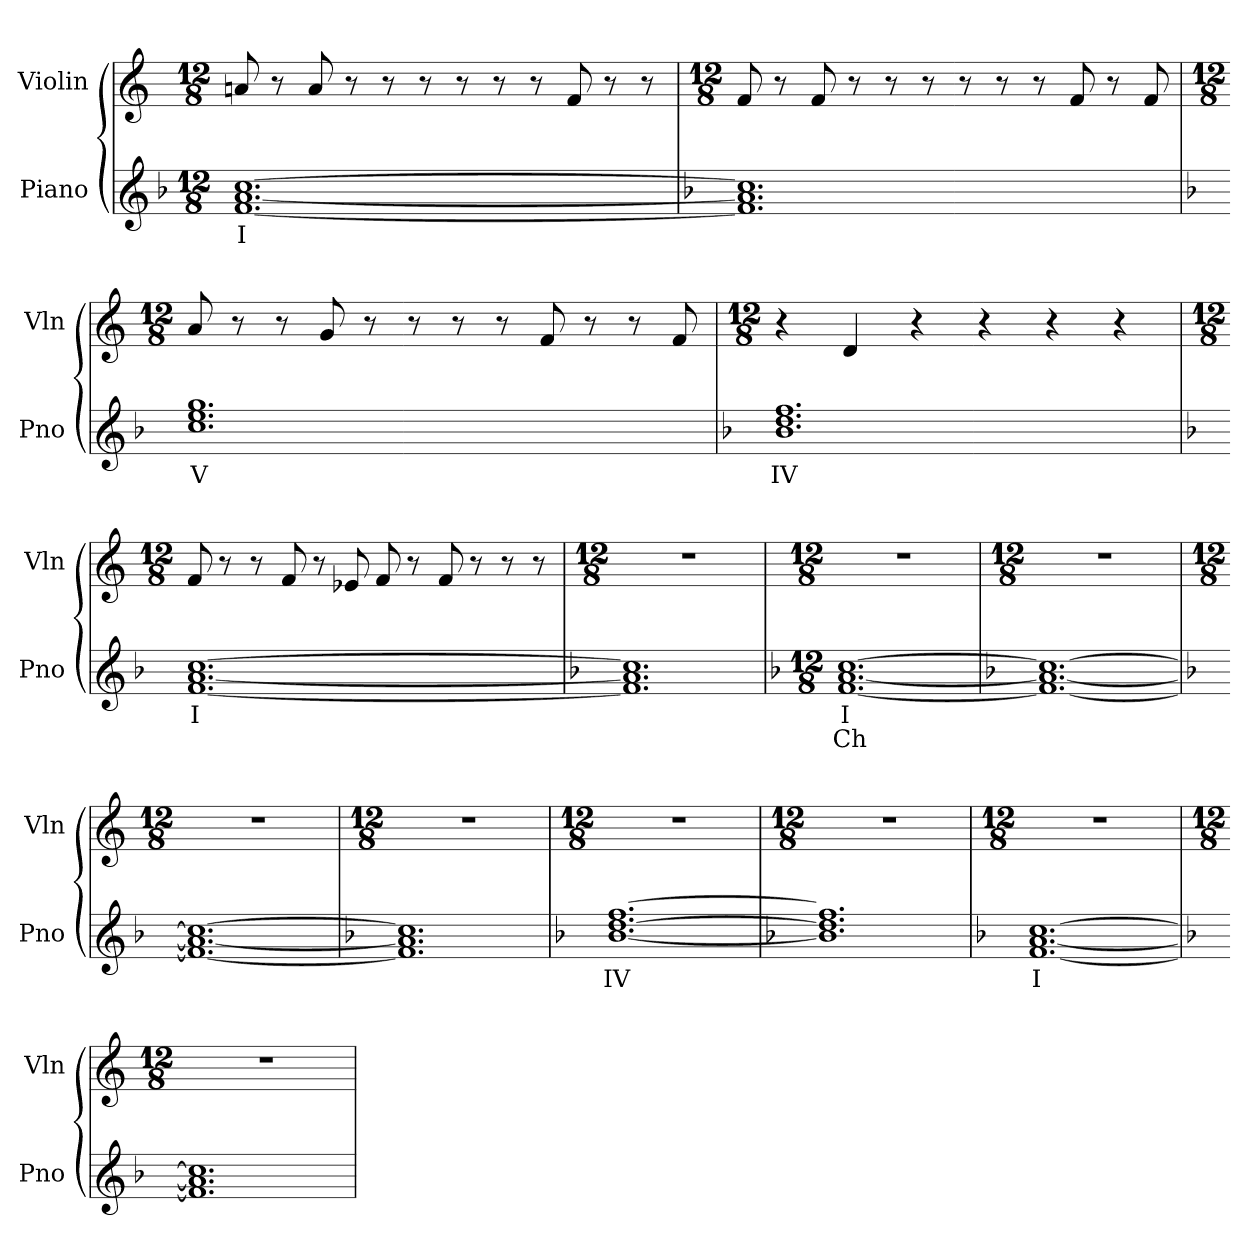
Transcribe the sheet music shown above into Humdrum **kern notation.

**kern	**text	**text	**kern
*part2	*part2	*part2	*part1
*staff2	*staff2	*staff2	*staff1
*I"Piano	*	*	*I"Violin
*I'Pno	*	*	*I'Vln
*k[b-]	*	*	*
*F:	*	*	*
*M12/8	*	*	*M12/8
=	=	=	=
[1.f [1.a [1.cc	I	.	8an
.	.	.	8r
.	.	.	8a
.	.	.	8r
.	.	.	8r
.	.	.	8r
.	.	.	8r
.	.	.	8r
.	.	.	8r
.	.	.	8f
.	.	.	8r
.	.	.	8r
=	=	=	=
*k[b-]	*	*	*
*F:	*	*	*
*	*	*	*M12/8
1.f] 1.a] 1.cc]	.	.	8f
.	.	.	8r
.	.	.	8f
.	.	.	8r
.	.	.	8r
.	.	.	8r
.	.	.	8r
.	.	.	8r
.	.	.	8r
.	.	.	8f
.	.	.	8r
.	.	.	8f
=	=	=	=
*k[b-]	*	*	*
*F:	*	*	*
*	*	*	*M12/8
1.cc 1.ee 1.gg	V	.	8a
.	.	.	8r
.	.	.	8r
.	.	.	8g
.	.	.	8r
.	.	.	8r
.	.	.	8r
.	.	.	8r
.	.	.	8f
.	.	.	8r
.	.	.	8r
.	.	.	8f
=	=	=	=
*k[b-]	*	*	*
*F:	*	*	*
*	*	*	*M12/8
1.b- 1.dd 1.ff	IV	.	4r
.	.	.	4d
.	.	.	4r
.	.	.	4r
.	.	.	4r
.	.	.	4r
=	=	=	=
*k[b-]	*	*	*
*F:	*	*	*
*	*	*	*M12/8
[1.f [1.a [1.cc	I	.	8f
.	.	.	8r
.	.	.	8r
.	.	.	8f
.	.	.	8r
.	.	.	8e-X
.	.	.	8f
.	.	.	8r
.	.	.	8f
.	.	.	8r
.	.	.	8r
.	.	.	8r
=	=	=	=
*k[b-]	*	*	*
*F:	*	*	*
*	*	*	*M12/8
1.f] 1.a] 1.cc]	.	.	1.r
=	=	=	=
*k[b-]	*	*	*
*F:	*	*	*
*M12/8	*	*	*M12/8
[1.f [1.a [1.cc	I	Ch	1.r
=	=	=	=
*k[b-]	*	*	*
*F:	*	*	*
*	*	*	*M12/8
1.f_ 1.a_ 1.cc_	.	.	1.r
=	=	=	=
*k[b-]	*	*	*
*F:	*	*	*
*	*	*	*M12/8
1.f_ 1.a_ 1.cc_	.	.	1.r
=	=	=	=
*k[b-]	*	*	*
*F:	*	*	*
*	*	*	*M12/8
1.f] 1.a] 1.cc]	.	.	1.r
=	=	=	=
*k[b-]	*	*	*
*F:	*	*	*
*	*	*	*M12/8
[1.b- [1.dd [1.ff	IV	.	1.r
=	=	=	=
*k[b-]	*	*	*
*F:	*	*	*
*	*	*	*M12/8
1.b-] 1.dd] 1.ff]	.	.	1.r
=	=	=	=
*k[b-]	*	*	*
*F:	*	*	*
*	*	*	*M12/8
[1.f [1.a [1.cc	I	.	1.r
=	=	=	=
*k[b-]	*	*	*
*F:	*	*	*
*	*	*	*M12/8
1.f] 1.a] 1.cc]	.	.	1.r
=	=	=	=
*-	*-	*-	*-
